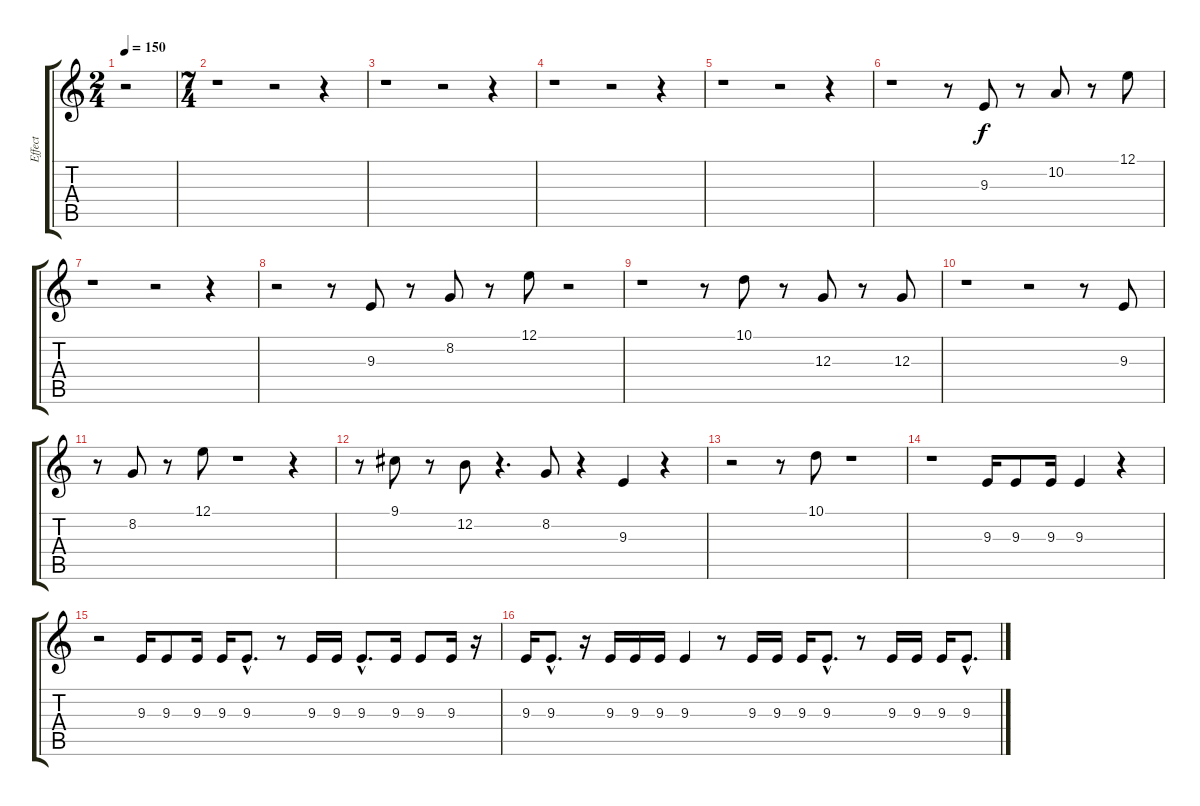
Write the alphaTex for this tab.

\track ("Effect" "Effect") {instrument xylophone}
\staff {score tabs}
\tuning (E4 B3 G3 D3 A2 E2) {hide}
\ts (2 4)
\tempo 150
\clef g2
\ks c
r.2{dy f instrument xylophone} |
\ts (7 4)
r.1 r.2 r.4 |
r.1 r.2 r.4 |
r.1 r.2 r.4 |
r.1 r.2 r.4 |
r.1 r.8 9.3.8 r.8 10.2.8 r.8 12.1.8 |
r.1 r.2 r.4 |
r.2 r.8 9.3.8 r.8 8.2.8 r.8 12.1.8 r.2 |
r.1 r.8 10.1.8 r.8 12.3.8 r.8 12.3.8 |
r.1 r.2 r.8 9.3.8 |
r.8 8.2.8 r.8 12.1.8 r.1 r.4 |
r.8 9.1.8 r.8 12.2.8 r.4{d} 8.2.8 r.4 9.3.4 r.4 |
r.2 r.8 10.1.8 r.1 |
r.1 9.3.16 9.3.8 9.3.16 9.3.4 r.4 |
r.2 9.3.16 9.3.8 9.3.16 9.3.16 9.3{hac}.8{d} r.8 9.3.16 9.3.16 9.3{hac}.8{d} 9.3.16 9.3.8 9.3.16 r.16 |
9.3.16 9.3{hac}.8{d} r.16 9.3.16 9.3.16 9.3.16 9.3.4 r.8 9.3.16 9.3.16 9.3.16 9.3{hac}.8{d} r.8 9.3.16 9.3.16 9.3.16 9.3{hac}.8{d}
